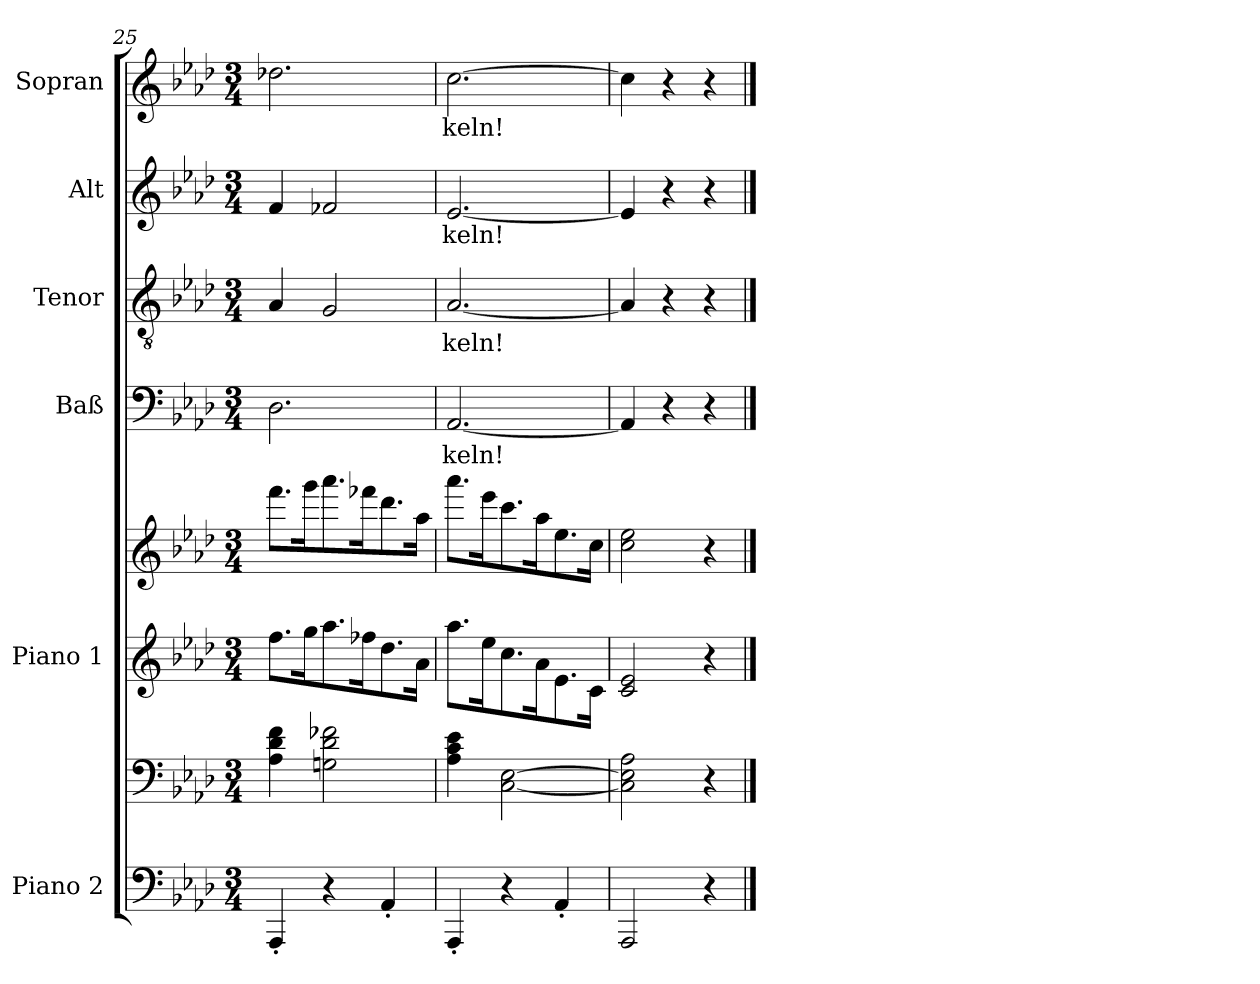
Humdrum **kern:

**kern	**kern	**kern	**kern	**kern	**text	**kern	**text	**kern	**text	**kern	**text
*part6	*part6	*part5	*part5	*part4	*part4	*part3	*part3	*part2	*part2	*part1	*part1
*staff8	*staff7	*staff6	*staff5	*staff4	*staff4	*staff3	*staff3	*staff2	*staff2	*staff1	*staff1
*I"Piano 2	*	*I"Piano 1	*	*I"Baß	*	*I"Tenor	*	*I"Alt	*	*I"Sopran	*
*clefF4	*clefF4	*clefG2	*clefG2	*clefF4	*	*clefGv2	*	*clefG2	*	*clefG2	*
*k[b-e-a-d-]	*k[b-e-a-d-]	*k[b-e-a-d-]	*k[b-e-a-d-]	*k[b-e-a-d-]	*	*k[b-e-a-d-]	*	*k[b-e-a-d-]	*	*k[b-e-a-d-]	*
*A-:	*A-:	*A-:	*A-:	*A-:	*	*A-:	*	*A-:	*	*A-:	*
*M3/4	*M3/4	*M3/4	*M3/4	*M3/4	*	*M3/4	*	*M3/4	*	*M3/4	*
=25	=25	=25	=25	=25	=25	=25	=25	=25	=25	=25	=25
4AAA-'</	4A-\ 4d-\ 4f\	8.ff\L	8.fff\L	2.D-\	.	4A-/	.	4f/	.	2.dd-X\	.
.	.	16gg\k	16ggg\k	.	.	.	.	.	.	.	.
4r	2Gn\ 2d-\ 2f-X\	8.aa-\	8.aaa-\	.	.	2G/	.	2f-X/	.	.	.
.	.	16ff-X\k	16fff-X\k	.	.	.	.	.	.	.	.
4AA-'</	.	8.dd-\	8.ddd-\	.	.	.	.	.	.	.	.
.	.	16a-\Jk	16aa-\Jk	.	.	.	.	.	.	.	.
=26	=26	=26	=26	=26	=26	=26	=26	=26	=26	=26	=26
4AAA-'</	4A-\ 4c\ 4e-\	8.aa-\L	8.aaa-\L	[2.AA-/	-keln!	[2.A-/	-keln!	[2.e-/	-keln!	[2.cc\	-keln!
.	.	16ee-\k	16eee-\k	.	.	.	.	.	.	.	.
4r	[2C\ [2E-\	8.cc\	8.ccc\	.	.	.	.	.	.	.	.
.	.	16a-\k	16aa-\k	.	.	.	.	.	.	.	.
4AA-'</	.	8.e-\	8.ee-\	.	.	.	.	.	.	.	.
.	.	16c\Jk	16cc\Jk	.	.	.	.	.	.	.	.
=27	=27	=27	=27	=27	=27	=27	=27	=27	=27	=27	=27
2AAA-/	2C\] 2E-\] 2A-\	2c/ 2e-/	2cc\ 2ee-\	4AA-/]	.	4A-/]	.	4e-/]	.	4cc\]	.
.	.	.	.	4r	.	4r	.	4r	.	4r	.
4r	4r	4r	4r	4r	.	4r	.	4r	.	4r	.
==	==	==	==	==	==	==	==	==	==	==	==
*-	*-	*-	*-	*-	*-	*-	*-	*-	*-	*-	*-
